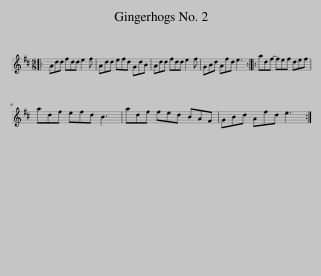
X:1
L:1/8
M:9/8
I:linebreak $
K:D
V:1 treble
V:1
|: Add fdd e2 f | Add efd GdB | Add fdd e2 f | GBd Afd e3 :: adf- fef def |$ %5
 adf efd B3 | adf fed BAF | GBd Afd e3 :| %8
